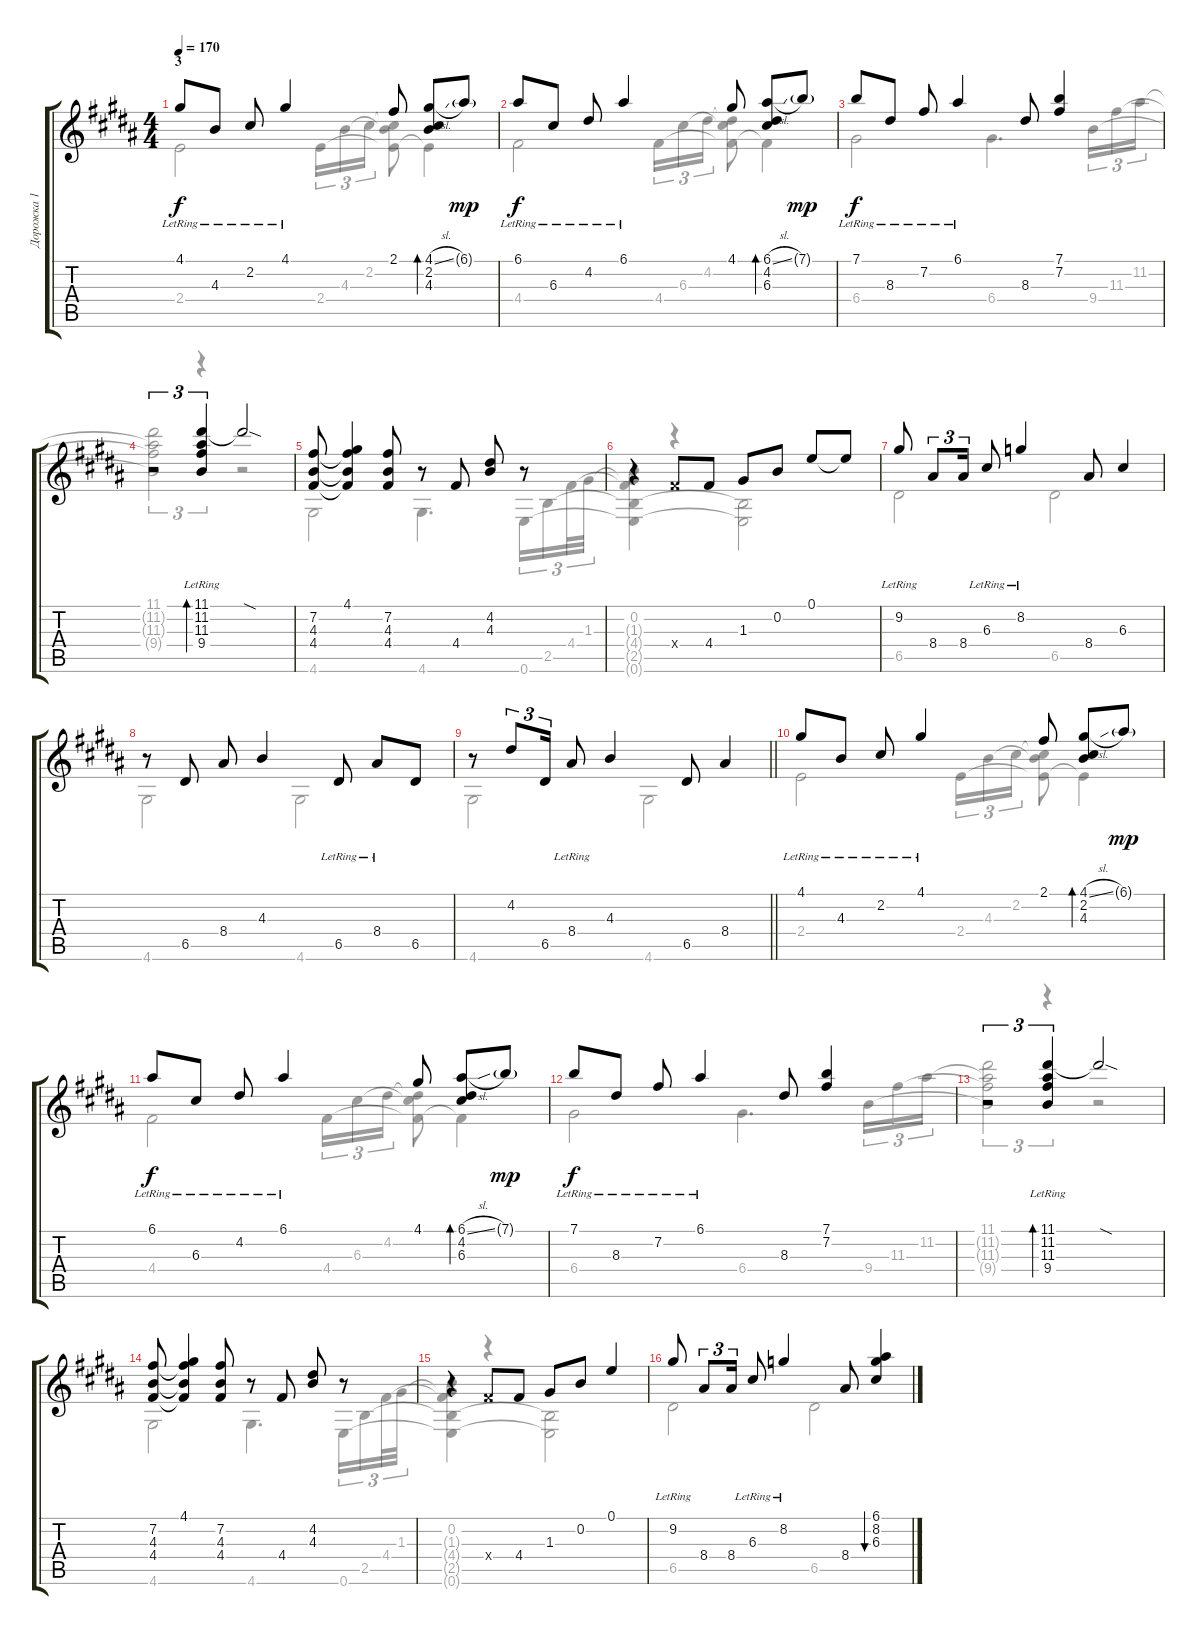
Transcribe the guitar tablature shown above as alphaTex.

\track ("Дорожка 1" "Дорожка 1") {instrument electricguitarclean}
\staff {score tabs}
\tuning (E4 B3 G3 D3 A2 E2) {hide}
\voice
\ts (4 4)
\section ("" "3")
\tempo 170
\clef g2
\ks g#minor
4.1{lr}.8{dy f} 4.3{lr}.8 2.2{lr}.8 4.1{lr}.4 2.1.8 (4.1{sl} 2.2 4.3).8{bd 60} 6.1{g}.8{dy mp} |
6.1{lr}.8{dy f} 6.3{lr}.8 4.2{lr}.8 6.1{lr}.4 4.1.8 (6.1{sl} 4.2 6.3).8{bd 60} 7.1{g}.8{dy mp} |
7.1{lr}.8{dy f} 8.3{lr}.8 7.2{lr}.8 6.1{lr}.4 8.3.8 (7.1 7.2).4 |
r.2{tu (3 2)} (11.1{lr} 11.2{lr} 11.3{lr} 9.4{lr}).4{tu (3 2) bd 60} 11.1{sod t}.2 |
(7.2 4.3 4.4).8 (4.1 7.2{t} 4.3{t} 4.4{t}).4 (7.2 4.3 4.4).8 r.8 4.4.8 (4.2 4.3).8 r.8 |
r.4 4.4{x}.8 4.4.8 1.3.8 0.2.8 0.1.8 0.1{t}.8 |
9.2{lr}.8 8.4.8{tu (3 2)} 8.4.16{tu (3 2)} 6.3{lr}.8 8.2{lr}.4 8.4.8 6.3.4 |
r.8 6.5.8 8.4.8 4.3.4 6.5{lr}.8 8.4{lr}.8 6.5.8 |
\barLineRight lightlight
r.8 4.2.8{tu (3 2)} 6.5.16{tu (3 2)} 8.4{lr}.8 4.3.4 6.5.8 8.4.4 |
4.1{lr}.8 4.3{lr}.8 2.2{lr}.8 4.1{lr}.4 2.1.8 (4.1{sl} 2.2 4.3).8{bd 60} 6.1{g}.8{dy mp} |
6.1{lr}.8{dy f} 6.3{lr}.8 4.2{lr}.8 6.1{lr}.4 4.1.8 (6.1{sl} 4.2 6.3).8{bd 60} 7.1{g}.8{dy mp} |
7.1{lr}.8{dy f} 8.3{lr}.8 7.2{lr}.8 6.1{lr}.4 8.3.8 (7.1 7.2).4 |
r.2{tu (3 2)} (11.1{lr} 11.2{lr} 11.3{lr} 9.4{lr}).4{tu (3 2) bd 60} 11.1{sod t}.2 |
(7.2 4.3 4.4).8 (4.1 7.2{t} 4.3{t} 4.4{t}).4 (7.2 4.3 4.4).8 r.8 4.4.8 (4.2 4.3).8 r.8 |
r.4 4.4{x}.8 4.4.8 1.3.8 0.2.8 0.1.4 |
9.2{lr}.8 8.4.8{tu (3 2)} 8.4.16{tu (3 2)} 6.3{lr}.8 8.2{lr}.4 8.4.8 (6.1 8.2 6.3).4{bu 60}
\voice
\clef g2
\ottava regular
\simile none
\ks g#minor
2.4.2{dy f} 2.4.16{tu (3 2)} 4.3.16{tu (3 2)} 2.2.16{tu (3 2)} (2.2{t} 4.3{t} 2.4{t}).8 2.4{t}.4 |
4.4.2 4.4.16{tu (3 2)} 6.3.16{tu (3 2)} 4.2.16{tu (3 2)} (4.2{t} 6.3{t} 4.4{t}).8 4.4{t}.4 |
6.4.2 6.4.4{d} 9.4.16{tu (3 2)} 11.3.16{tu (3 2)} 11.2.16{tu (3 2)} |
(11.1 11.2{t} 11.3{t} 9.4{t}).2{tu (3 2)} r.4{tu (3 2)} r.2 |
4.6.2 4.6.4{d} 0.6.16{tu (3 2)} 2.5.16{tu (3 2)} 4.4.32{tu (3 2)} 1.3.32{tu (3 2)} |
(0.2 1.3{t} 4.4{t} 2.5{t} 0.6{t}).4 r.4 (2.5{t} 0.6{t}).2 |
6.5.2 6.5.2 |
4.6.2 4.6.2 |
\barLineRight lightlight
4.6.2 4.6.2 |
2.4.2 2.4.16{tu (3 2)} 4.3.16{tu (3 2)} 2.2.16{tu (3 2)} (2.2{t} 4.3{t} 2.4{t}).8 2.4{t}.4 |
4.4.2 4.4.16{tu (3 2)} 6.3.16{tu (3 2)} 4.2.16{tu (3 2)} (4.2{t} 6.3{t} 4.4{t}).8 4.4{t}.4 |
6.4.2 6.4.4{d} 9.4.16{tu (3 2)} 11.3.16{tu (3 2)} 11.2.16{tu (3 2)} |
(11.1 11.2{t} 11.3{t} 9.4{t}).2{tu (3 2)} r.4{tu (3 2)} r.2 |
4.6.2 4.6.4{d} 0.6.16{tu (3 2)} 2.5.16{tu (3 2)} 4.4.32{tu (3 2)} 1.3.32{tu (3 2)} |
(0.2 1.3{t} 4.4{t} 2.5{t} 0.6{t}).4 r.4 (2.5{t} 0.6{t}).2 |
6.5.2 6.5.2
